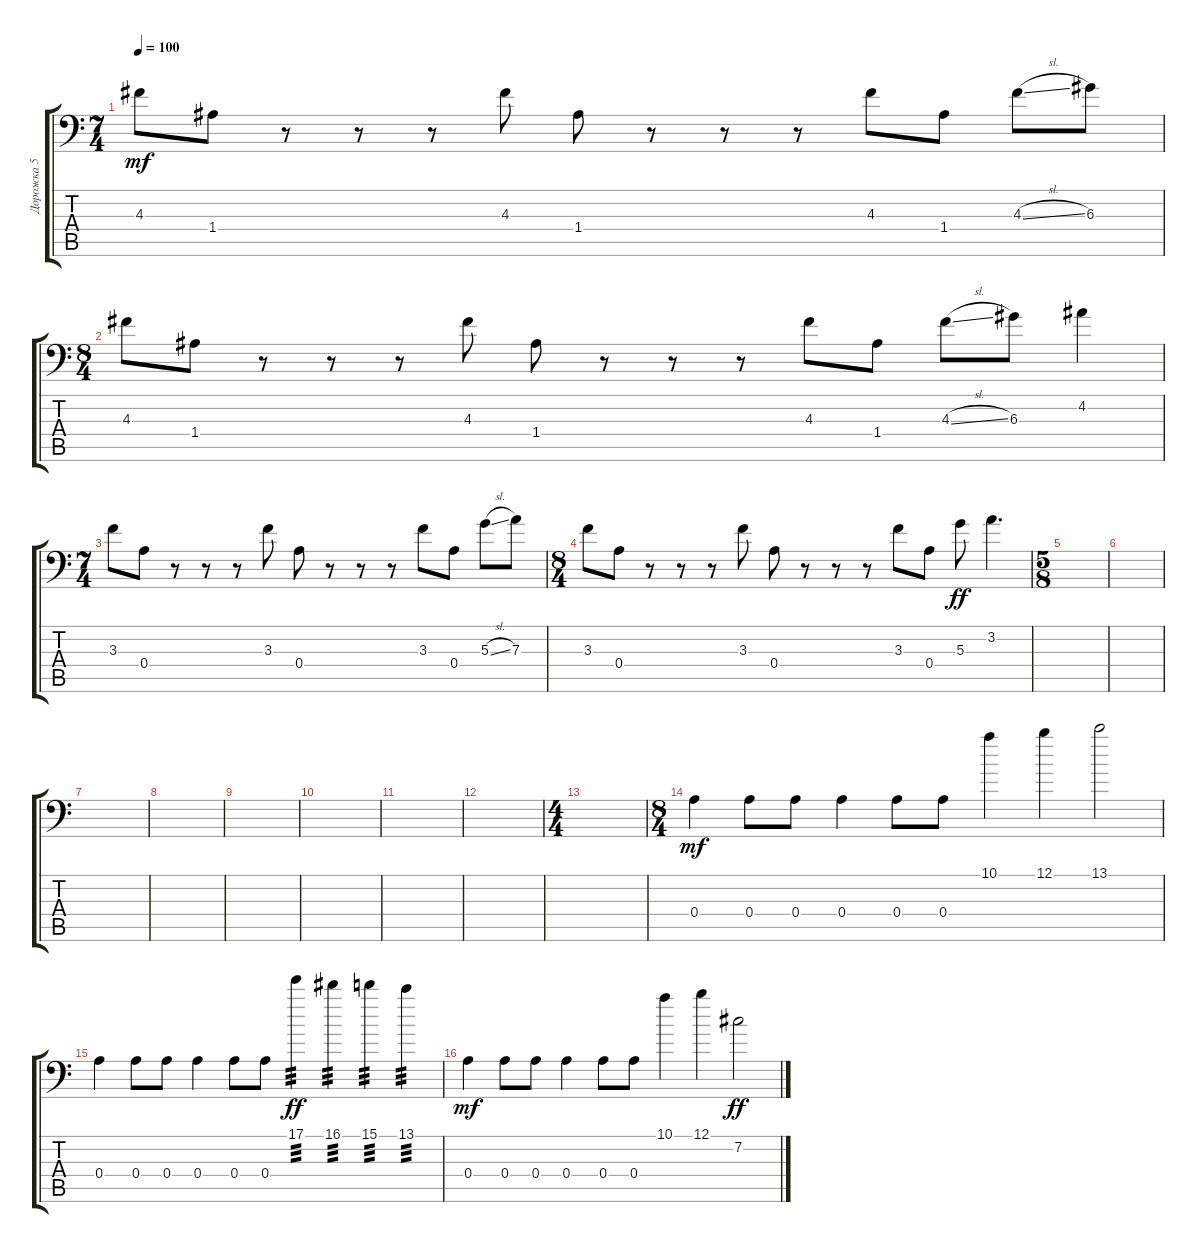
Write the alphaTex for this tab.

\track ("Дорожка 5" "Дорожка 5") {instrument distortionguitar}
\staff {score tabs}
\tuning (B3 Gb3 D3 A2 E2 A1) {hide}
\ts (7 4)
\tempo 100
\clef f4
\ks c
4.3.8{dy mf} 1.4.8 r.8 r.8 r.8 4.3.8 1.4.8 r.8 r.8 r.8 4.3.8 1.4.8 4.3{sl}.8 6.3.8 |
\ts (8 4)
4.3.8 1.4.8 r.8 r.8 r.8 4.3.8 1.4.8 r.8 r.8 r.8 4.3.8 1.4.8 4.3{sl}.8 6.3.8 4.2.4 |
\ts (7 4)
3.3.8 0.4.8 r.8 r.8 r.8 3.3.8 0.4.8 r.8 r.8 r.8 3.3.8 0.4.8 5.3{sl}.8 7.3.8 |
\ts (8 4)
3.3.8 0.4.8 r.8 r.8 r.8 3.3.8 0.4.8 r.8 r.8 r.8 3.3.8 0.4.8 5.3.8{dy ff} 3.2.4{d} |
\ts (5 8)
|
|
|
|
|
|
|
|
\ts (4 4)
|
\ts (8 4)
0.4.4{dy mf} 0.4.8 0.4.8 0.4.4 0.4.8 0.4.8 10.1.4 12.1.4 13.1.2 |
0.4.4 0.4.8 0.4.8 0.4.4 0.4.8 0.4.8 17.1.4{tp 3 dy ff} 16.1.4{tp 3} 15.1.4{tp 3} 13.1.4{tp 3} |
0.4.4{dy mf} 0.4.8 0.4.8 0.4.4 0.4.8 0.4.8 10.1.4 12.1.4 7.2.2{dy ff}
